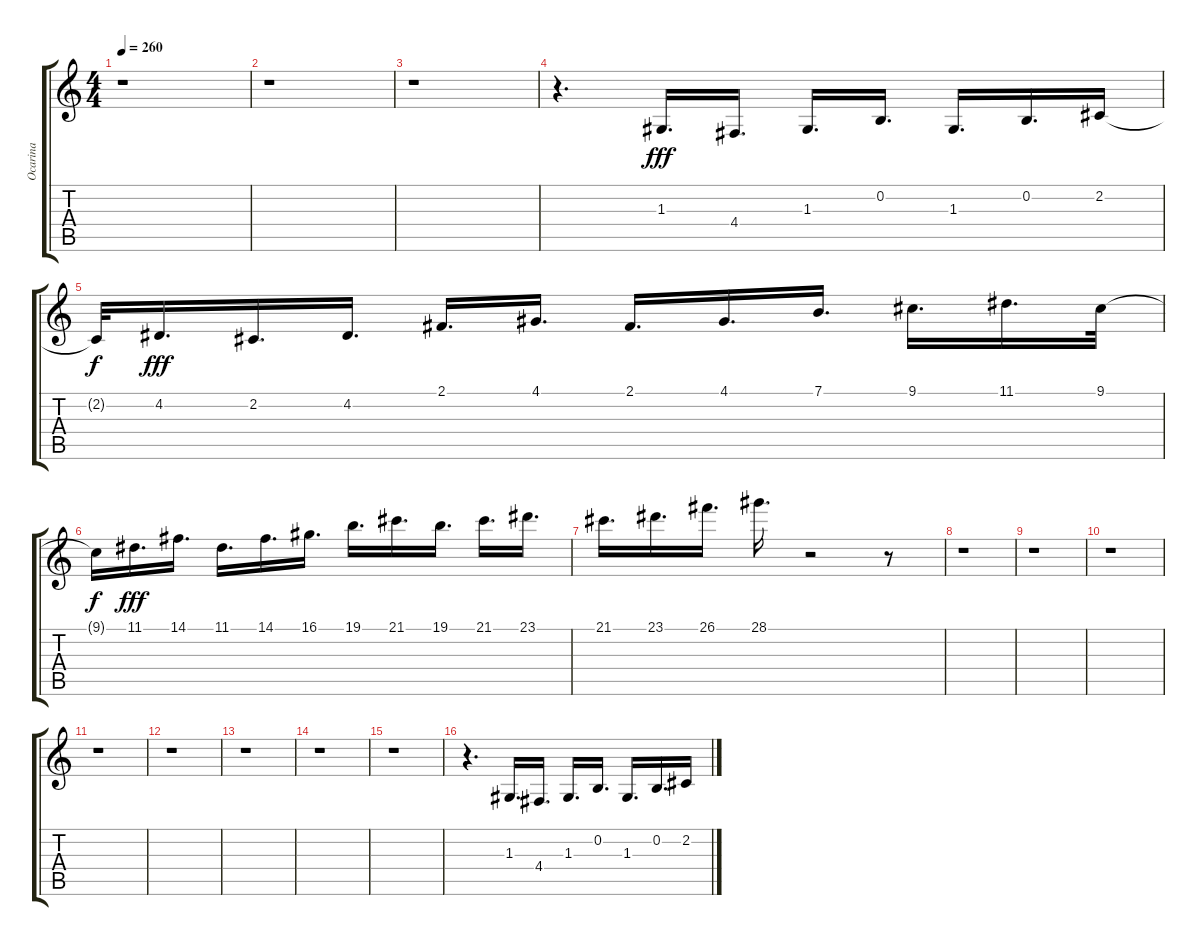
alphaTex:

\track ("Ocarina" "Ocarina") {instrument ocarina}
\staff {score tabs}
\tuning (E4 B3 G3 D3 A2 E2) {hide}
\ts (4 4)
\tempo 260
\clef g2
\ks c
r.1{dy fff} |
r.1 |
r.1 |
r.4{d} 1.3.16{d} 4.4.16{d} 1.3.16{d} 0.2.16{d} 1.3.16{d} 0.2.16{d} 2.2.16 |
2.2{t}.32{dy f} 4.2.16{d dy fff} 2.2.16{d} 4.2.16{d} 2.1.16{d} 4.1.16{d} 2.1.16{d} 4.1.16{d} 7.1.16{d} 9.1.16{d} 11.1.16{d} 9.1.32 |
9.1{t}.16{dy f} 11.1.16{d dy fff} 14.1.16{d} 11.1.16{d} 14.1.16{d} 16.1.16{d} 19.1.16{d} 21.1.16{d} 19.1.16{d} 21.1.16{d} 23.1.16{d} |
21.1.16{d} 23.1.16{d} 26.1.16{d} 28.1.16{d} r.2 r.8 |
r.1 |
r.1 |
r.1 |
r.1 |
r.1 |
r.1 |
r.1 |
r.1 |
r.4{d} 1.3.16{d} 4.4.16{d} 1.3.16{d} 0.2.16{d} 1.3.16{d} 0.2.16{d} 2.2.16
